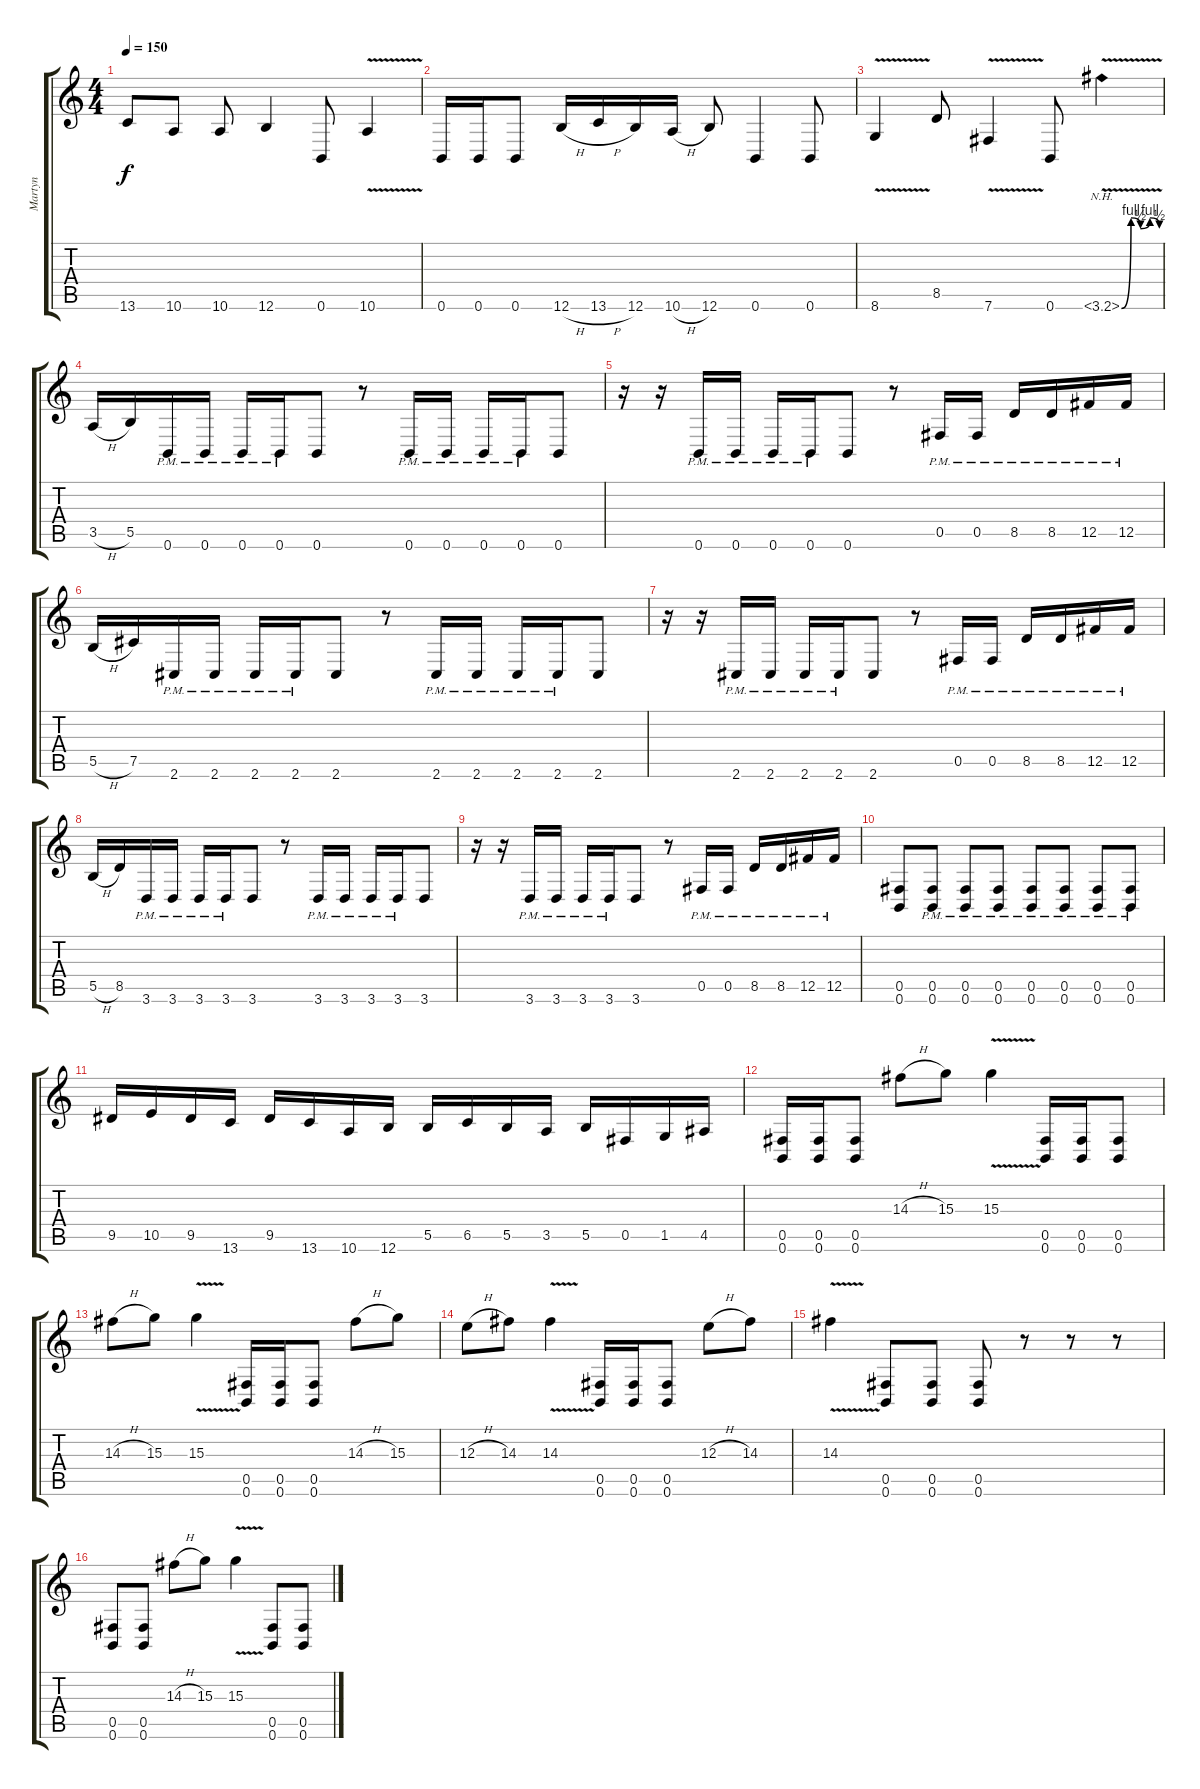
\track ("Martyn" "Martyn") {instrument distortionguitar}
\staff {score tabs}
\tuning (Db4 Ab3 E3 B2 Gb2 B1) {hide}
\ts (4 4)
\tempo 150
\clef g2
\ks c
13.6.8{dy f} 10.6.8 10.6.8 12.6.4 0.6.8 10.6{v}.4 |
0.6.16 0.6.16 0.6.8 12.6{h}.16 13.6{h}.16 12.6.16 10.6{h}.16 12.6.8 0.6.4 0.6.8 |
8.6{v}.4 8.5.8 7.6{v}.4 0.6.8 3.6{be (custom 0 0 15 4 30 2 45 4 60 2) nh v}.4 |
3.5{h}.16 5.5.16 0.6{pm}.16 0.6{pm}.16 0.6{pm}.16 0.6{pm}.16 0.6.8 r.8 0.6{pm}.16 0.6{pm}.16 0.6{pm}.16 0.6{pm}.16 0.6.8 |
r.16 r.16 0.6{pm}.16 0.6{pm}.16 0.6{pm}.16 0.6{pm}.16 0.6.8 r.8 0.5{pm}.16 0.5{pm}.16 8.5{pm}.16 8.5{pm}.16 12.5{pm}.16 12.5{pm}.16 |
5.5{h}.16 7.5.16 2.6{pm}.16 2.6{pm}.16 2.6{pm}.16 2.6{pm}.16 2.6.8 r.8 2.6{pm}.16 2.6{pm}.16 2.6{pm}.16 2.6{pm}.16 2.6.8 |
r.16 r.16 2.6{pm}.16 2.6{pm}.16 2.6{pm}.16 2.6{pm}.16 2.6.8 r.8 0.5{pm}.16 0.5{pm}.16 8.5{pm}.16 8.5{pm}.16 12.5{pm}.16 12.5{pm}.16 |
5.5{h}.16 8.5.16 3.6{pm}.16 3.6{pm}.16 3.6{pm}.16 3.6{pm}.16 3.6.8 r.8 3.6{pm}.16 3.6{pm}.16 3.6{pm}.16 3.6{pm}.16 3.6.8 |
r.16 r.16 3.6{pm}.16 3.6{pm}.16 3.6{pm}.16 3.6{pm}.16 3.6.8 r.8 0.5{pm}.16 0.5{pm}.16 8.5{pm}.16 8.5{pm}.16 12.5{pm}.16 12.5{pm}.16 |
(0.5 0.6).8 (0.5{pm} 0.6{pm}).8 (0.5{pm} 0.6{pm}).8 (0.5{pm} 0.6{pm}).8 (0.5{pm} 0.6{pm}).8 (0.5{pm} 0.6{pm}).8 (0.5{pm} 0.6{pm}).8 (0.5{pm} 0.6{pm}).8 |
9.5.16 10.5.16 9.5.16 13.6.16 9.5.16 13.6.16 10.6.16 12.6.16 5.5.16 6.5.16 5.5.16 3.5.16 5.5.16 0.5.16 1.5.16 4.5.16 |
(0.5 0.6).16 (0.5 0.6).16 (0.5 0.6).8 14.3{h}.8 15.3.8 15.3{v}.4 (0.5 0.6).16 (0.5 0.6).16 (0.5 0.6).8 |
14.3{h}.8 15.3.8 15.3{v}.4 (0.5 0.6).16 (0.5 0.6).16 (0.5 0.6).8 14.3{h}.8 15.3.8 |
12.3{h}.8 14.3.8 14.3{v}.4 (0.5 0.6).16 (0.5 0.6).16 (0.5 0.6).8 12.3{h}.8 14.3.8 |
14.3{v}.4 (0.5 0.6).8 (0.5 0.6).8 (0.5 0.6).8 r.8 r.8 r.8 |
(0.5 0.6).8 (0.5 0.6).8 14.3{h}.8 15.3.8 15.3{v}.4 (0.5 0.6).8 (0.5 0.6).8
